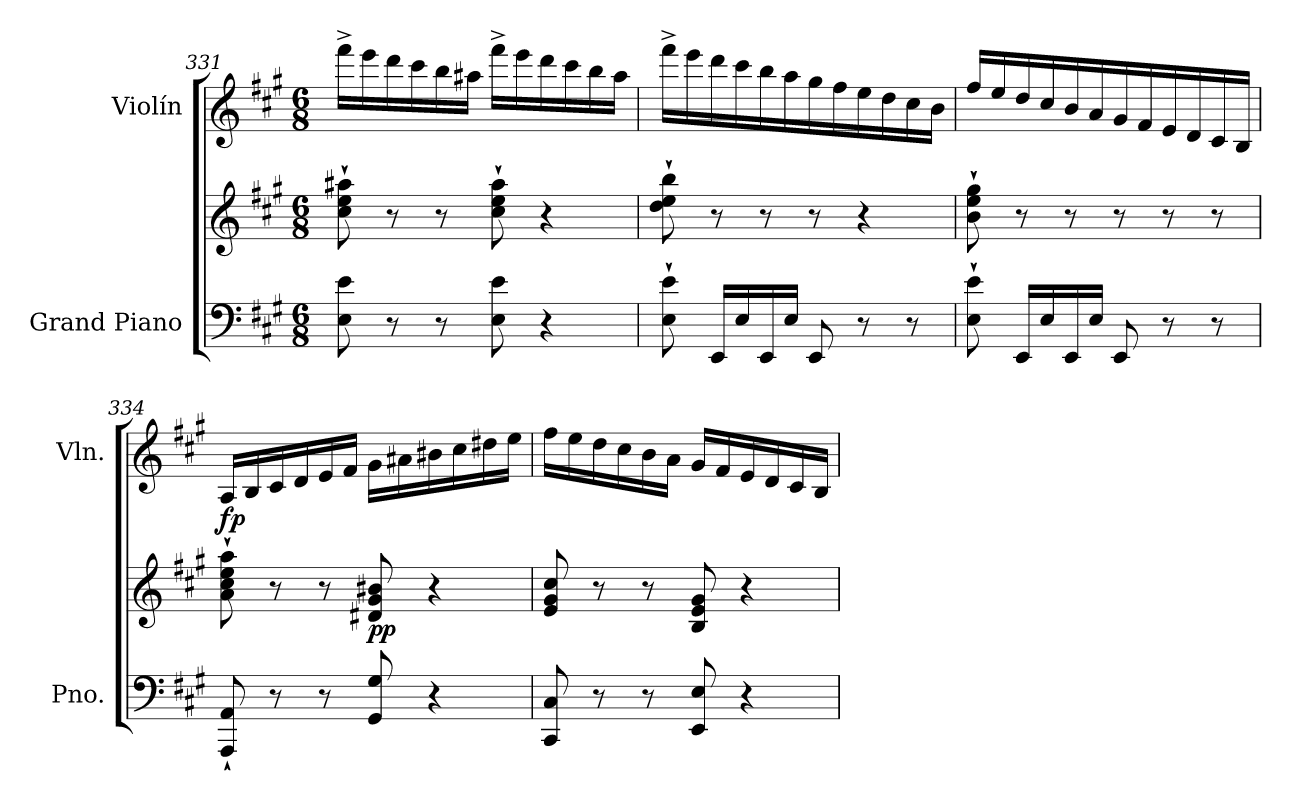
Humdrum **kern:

**kern	**kern	**dynam	**kern	**dynam
*part2	*part2	*part2	*part1	*part1
*staff3	*staff2	*staff2/3	*staff1	*staff1
*I"Grand Piano	*	*	*I"Violín	*
*I'Pno.	*	*	*I'Vln.	*
*clefF4	*clefG2	*	*clefG2	*
*k[f#c#g#]	*k[f#c#g#]	*	*k[f#c#g#]	*
*M6/8	*M6/8	*	*M6/8	*
=331	=331	=331	=331	=331
8E\ 8e\	8cc#\` 8ee\` 8aa#X\`	.	16fff#^\LL	.
.	.	.	16eee\	.
8r	8r	.	16ddd\	.
.	.	.	16ccc#\	.
8r	8r	.	16bb\	.
.	.	.	16aa#X\JJ	.
8E\ 8e\	8cc#\` 8ee\` 8aa#\`	.	16fff#^\LL	.
.	.	.	16eee\	.
4r	4r	.	16ddd\	.
.	.	.	16ccc#\	.
.	.	.	16bb\	.
.	.	.	16aa#\JJ	.
!!LO:LB:g=z
=332	=332	=332	=332	=332
8E\` 8e\`	8dd\` 8ee\` 8bb\`	.	16fff#^\LL	.
.	.	.	16eee\	.
16EE/LL	8r	.	16ddd\	.
16E/	.	.	16ccc#\	.
16EE/	8r	.	16bb\	.
16E/JJ	.	.	16aa\	.
8EE/	8r	.	16gg#\	.
.	.	.	16ff#\	.
8r	4r	.	16ee\	.
.	.	.	16dd\	.
8r	.	.	16cc#\	.
.	.	.	16b\JJ	.
=333	=333	=333	=333	=333
8E\` 8e\`	8b\` 8ee\` 8gg#\`	.	16ff#/LL	.
.	.	.	16ee/	.
16EE/LL	8r	.	16dd/	.
16E/	.	.	16cc#/	.
16EE/	8r	.	16b/	.
16E/JJ	.	.	16a/	.
8EE/	8r	.	16g#/	.
.	.	.	16f#/	.
8r	8r	.	16e/	.
.	.	.	16d/	.
8r	8r	.	16c#/	.
.	.	.	16B/JJ	.
!!LO:PB:g=z
=334	=334	=334	=334	=334
!	!	!	!	!LO:DY:b
!	!	!	!	!LO:DY:n=1:b
8AAA/` 8AA/`	8a\` 8cc#\` 8ee\` 8aa\`	.	16A/LL	f p
.	.	.	16B/	.
8r	8r	.	16c#/	.
.	.	.	16d/	.
8r	8r	.	16e/	.
.	.	.	16f#/JJ	.
!	!	!LO:DY:b	!	!
8GG#/ 8G#/	8d#X/ 8g#/ 8b#X/	pp	16g#\LL	.
.	.	.	16a#X\	.
4r	4r	.	16b#X\	.
.	.	.	16cc#\	.
.	.	.	16dd#X\	.
.	.	.	16ee\JJ	.
=335	=335	=335	=335	=335
8CC#/ 8C#/	8e/ 8g#/ 8cc#/	.	16ff#\LL	.
.	.	.	16ee\	.
8r	8r	.	16dd\	.
.	.	.	16cc#\	.
8r	8r	.	16b\	.
.	.	.	16a\JJ	.
8EE/ 8E/	8B/ 8e/ 8g#/	.	16g#/LL	.
.	.	.	16f#/	.
4r	4r	.	16e/	.
.	.	.	16d/	.
.	.	.	16c#/	.
.	.	.	16B/JJ	.
=	=	=	=	=
*-	*-	*-	*-	*-
